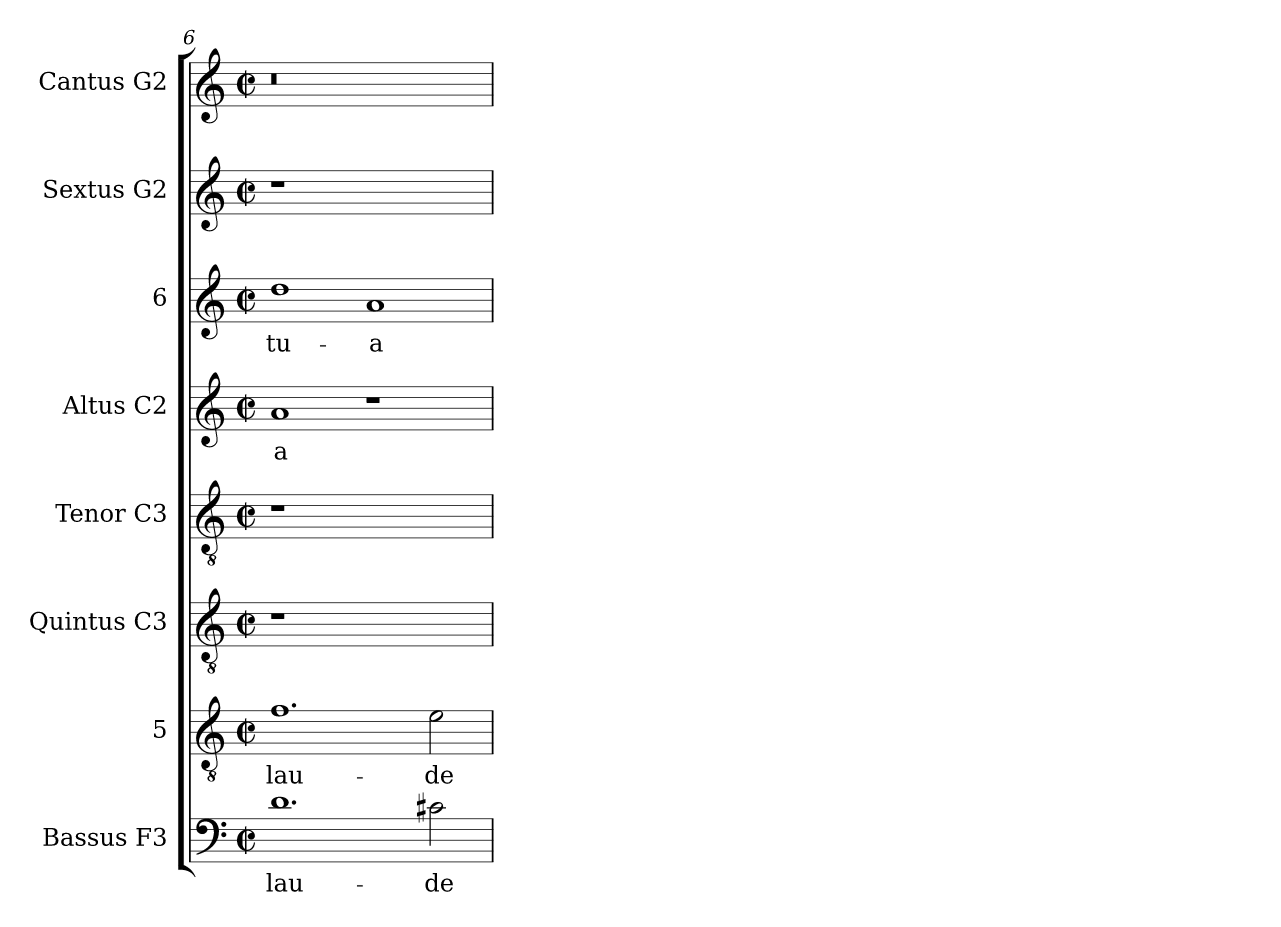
**kern	**text	**kern	**text	**kern	**kern	**kern	**text	**kern	**text	**kern	**kern
*part8	*part8	*part7	*part7	*part6	*part5	*part4	*part4	*part3	*part3	*part2	*part1
*staff8	*staff8	*staff7	*staff7	*staff6	*staff5	*staff4	*staff4	*staff3	*staff3	*staff2	*staff1
*I"Bassus  F3	*	*I"5	*	*I"Quintus  C3	*I"Tenor  C3	*I"Altus  C2	*	*I"6	*	*I"Sextus  G2	*I"Cantus  G2
*I'B	*	*	*	*	*I'T	*I'A	*	*	*	*	*I'C
!!LO:LB:g=z
*clefF4	*	*clefGv2	*	*clefGv2	*clefGv2	*clefG2	*	*clefG2	*	*clefG2	*clefG2
*k[]	*	*k[]	*	*k[]	*k[]	*k[]	*	*k[]	*	*k[]	*k[]
*C:	*	*C:	*	*C:	*C:	*C:	*	*C:	*	*C:	*C:
*M2/2	*	*M2/2	*	*M2/2	*M2/2	*M2/2	*	*M2/2	*	*M2/2	*M2/2
*met(c|)	*	*met(c|)	*	*met(c|)	*met(c|)	*met(c|)	*	*met(c|)	*	*met(c|)	*met(c|)
=6	=6	=6	=6	=6	=6	=6	=6	=6	=6	=6	=6
!	!LO:LY:b:cj	!	!LO:LY:b:cj	!	!	!	!LO:LY:b:cj	!	!LO:LY:b:cj	!	!
1.d	lau-	1.f	lau-	1r	1r	1a	-a	1dd	tu-	1r	0r
!	!	!	!	!	!	!	!	!	!LO:LY:b:cj	!	!
.	.	.	.	1ryy	1ryy	1r	.	1a	-a	1ryy	.
!	!LO:LY:b:cj	!	!LO:LY:b:cj	!	!	!	!	!	!	!	!
2c#X\	-de	2e\	-de	.	.	.	.	.	.	.	.
=	=	=	=	=	=	=	=	=	=	=	=
*-	*-	*-	*-	*-	*-	*-	*-	*-	*-	*-	*-
